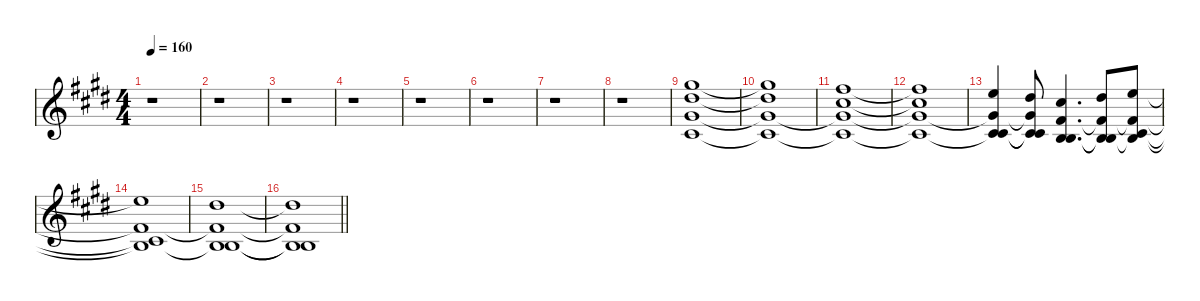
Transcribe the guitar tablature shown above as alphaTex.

\defaultSystemsLayout 4
\hideDynamics
\bracketExtendMode nobrackets
\singleTrackTrackNamePolicy hidden
\multiTrackTrackNamePolicy hidden
\firstSystemTrackNameMode fullname
\firstSystemTrackNameOrientation horizontal
\otherSystemsTrackNameOrientation horizontal
\track ("Keyboards" "vln.") {instrument synthstrings1}
\staff {score}
\tuning (E4 B3 G3 D3 A2 E2)
\ts (4 4)
\tempo 160
\clef g2
\ks c#minor
r.1{dy f beam Down} |
r.1{beam Down} |
r.1{beam Down} |
r.1{beam Down} |
r.1{beam Down} |
r.1{beam Down} |
r.1{beam Down} |
r.1{beam Down} |
(21.2{acc #} 20.3{acc #} 18.4{acc #} 16.5{acc #}).1{instrument synthstrings1 beam Up} |
(21.2{t acc #} 20.3{t acc #} 18.4{t acc #} 16.5{t acc #}).1{beam Up} |
(19.2{acc #} 18.3{acc #} 18.4{t acc #} 16.5{t acc #}).1{beam Up} |
(19.2{t acc #} 18.3{t acc #} 18.4{t acc #} 16.5{t acc #}).1{beam Up} |
(17.2{acc forcenatural} 6.3{acc #} 18.4{t acc #} 16.5{t acc #}).4{beam Up} (16.2{acc #} 6.3{t acc #} 18.4{t acc #} 16.5{t acc #}).8{beam Up} (14.2{acc #} 4.3{acc forcenatural} 16.4{acc #} 14.5{acc forcenatural}).4{d beam Up} (16.2{acc #} 4.3{t acc forcenatural} 16.4{t acc #} 14.5{t acc forcenatural}).8{beam Up} (17.2{acc forcenatural} 6.3{acc #} 16.4{t acc #} 14.5{t acc forcenatural}).8{beam Up} |
(17.2{t acc forcenatural} 6.3{t acc #} 16.4{t acc #} 14.5{t acc forcenatural}).1{beam Up} |
(16.2{acc #} 4.3{acc forcenatural} 16.4{t acc #} 14.5{t acc forcenatural}).1{beam Up} |
\barLineRight lightlight
(16.2{t acc #} 4.3{t acc forcenatural} 16.4{t acc #} 14.5{t acc forcenatural}).1{beam Up}
